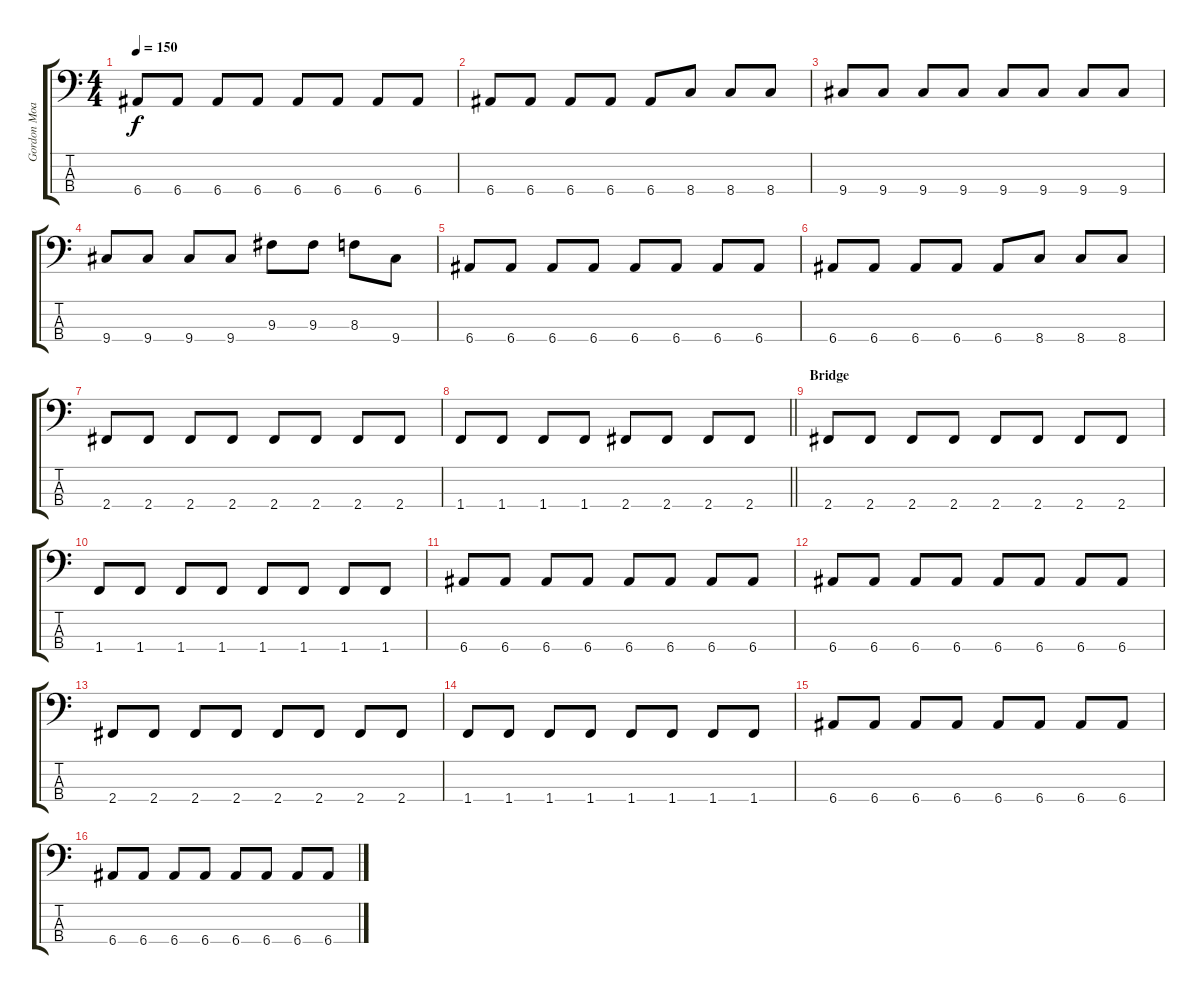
\track ("Gordon Moakes (Bass)" "Gordon Moa") {instrument electricbasspick}
\staff {score tabs}
\tuning (G2 D2 A1 E1) {hide}
\ts (4 4)
\tempo 150
\clef f4
\ks c
6.4.8{dy f} 6.4.8 6.4.8 6.4.8 6.4.8 6.4.8 6.4.8 6.4.8 |
6.4.8 6.4.8 6.4.8 6.4.8 6.4.8 8.4.8 8.4.8 8.4.8 |
9.4.8 9.4.8 9.4.8 9.4.8 9.4.8 9.4.8 9.4.8 9.4.8 |
9.4.8 9.4.8 9.4.8 9.4.8 9.3.8 9.3.8 8.3.8 9.4.8 |
6.4.8 6.4.8 6.4.8 6.4.8 6.4.8 6.4.8 6.4.8 6.4.8 |
6.4.8 6.4.8 6.4.8 6.4.8 6.4.8 8.4.8 8.4.8 8.4.8 |
2.4.8 2.4.8 2.4.8 2.4.8 2.4.8 2.4.8 2.4.8 2.4.8 |
\barLineRight lightlight
1.4.8 1.4.8 1.4.8 1.4.8 2.4.8 2.4.8 2.4.8 2.4.8 |
\section ("" "Bridge")
2.4.8 2.4.8 2.4.8 2.4.8 2.4.8 2.4.8 2.4.8 2.4.8 |
1.4.8 1.4.8 1.4.8 1.4.8 1.4.8 1.4.8 1.4.8 1.4.8 |
6.4.8 6.4.8 6.4.8 6.4.8 6.4.8 6.4.8 6.4.8 6.4.8 |
6.4.8 6.4.8 6.4.8 6.4.8 6.4.8 6.4.8 6.4.8 6.4.8 |
2.4.8 2.4.8 2.4.8 2.4.8 2.4.8 2.4.8 2.4.8 2.4.8 |
1.4.8 1.4.8 1.4.8 1.4.8 1.4.8 1.4.8 1.4.8 1.4.8 |
6.4.8 6.4.8 6.4.8 6.4.8 6.4.8 6.4.8 6.4.8 6.4.8 |
6.4.8 6.4.8 6.4.8 6.4.8 6.4.8 6.4.8 6.4.8 6.4.8
